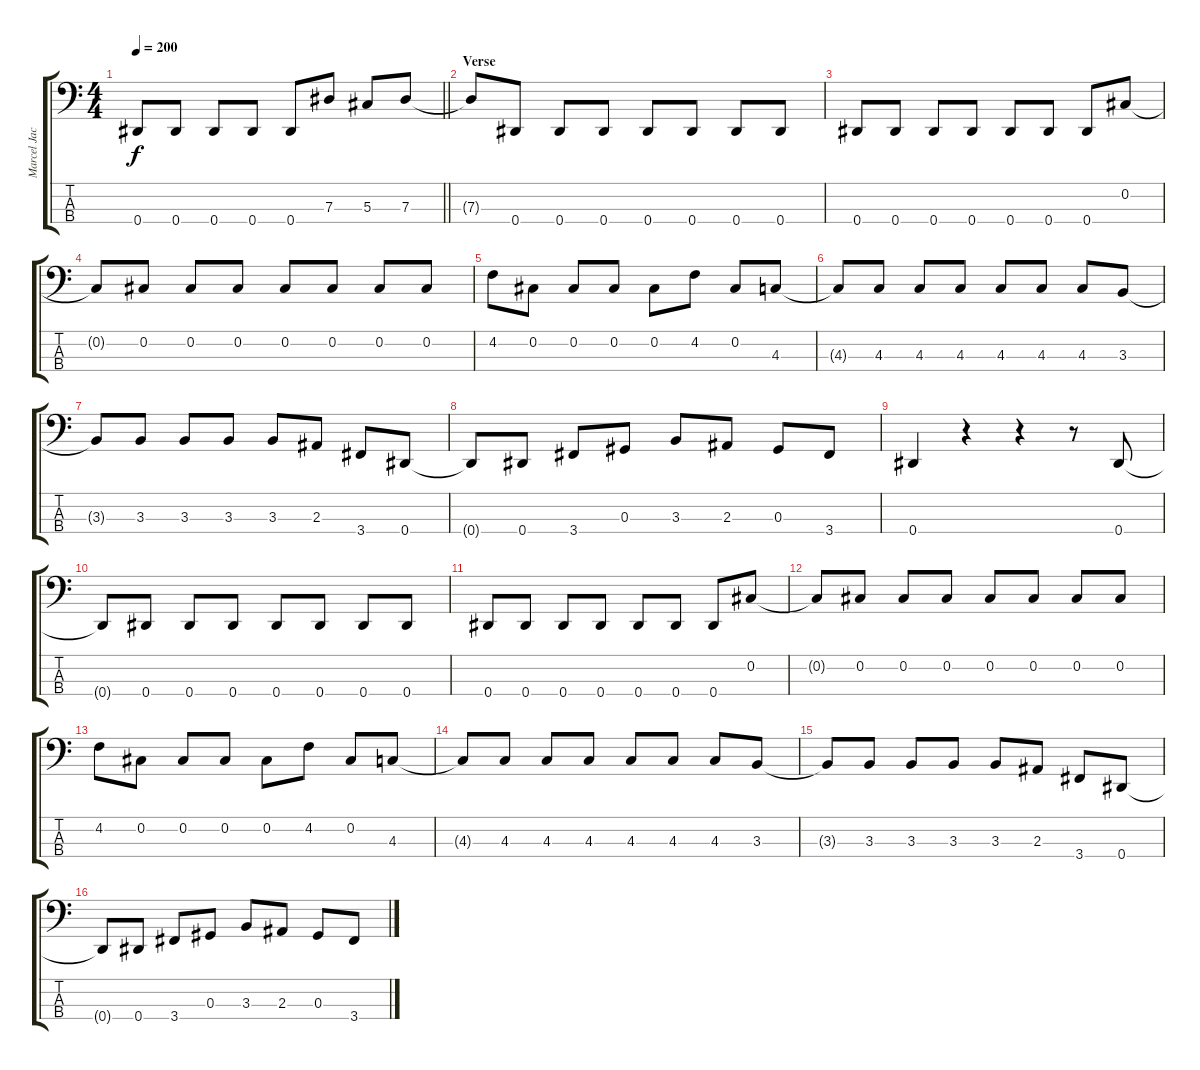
\track ("Marcel Jacob" "Marcel Jac") {instrument electricbasspick}
\staff {score tabs}
\tuning (Gb2 Db2 Ab1 Eb1) {hide}
\ts (4 4)
\tempo 200
\clef f4
\barLineRight lightlight
\ks c
0.4.8{dy f} 0.4.8 0.4.8 0.4.8 0.4.8 7.3.8 5.3.8 7.3.8 |
\section ("" "Verse")
7.3{t}.8 0.4.8 0.4.8 0.4.8 0.4.8 0.4.8 0.4.8 0.4.8 |
0.4.8 0.4.8 0.4.8 0.4.8 0.4.8 0.4.8 0.4.8 0.2.8 |
0.2{t}.8 0.2.8 0.2.8 0.2.8 0.2.8 0.2.8 0.2.8 0.2.8 |
4.2.8 0.2.8 0.2.8 0.2.8 0.2.8 4.2.8 0.2.8 4.3.8 |
4.3{t}.8 4.3.8 4.3.8 4.3.8 4.3.8 4.3.8 4.3.8 3.3.8 |
3.3{t}.8 3.3.8 3.3.8 3.3.8 3.3.8 2.3.8 3.4.8 0.4.8 |
0.4{t}.8 0.4.8 3.4.8 0.3.8 3.3.8 2.3.8 0.3.8 3.4.8 |
0.4.4 r.4 r.4 r.8 0.4.8 |
0.4{t}.8 0.4.8 0.4.8 0.4.8 0.4.8 0.4.8 0.4.8 0.4.8 |
0.4.8 0.4.8 0.4.8 0.4.8 0.4.8 0.4.8 0.4.8 0.2.8 |
0.2{t}.8 0.2.8 0.2.8 0.2.8 0.2.8 0.2.8 0.2.8 0.2.8 |
4.2.8 0.2.8 0.2.8 0.2.8 0.2.8 4.2.8 0.2.8 4.3.8 |
4.3{t}.8 4.3.8 4.3.8 4.3.8 4.3.8 4.3.8 4.3.8 3.3.8 |
3.3{t}.8 3.3.8 3.3.8 3.3.8 3.3.8 2.3.8 3.4.8 0.4.8 |
0.4{t}.8 0.4.8 3.4.8 0.3.8 3.3.8 2.3.8 0.3.8 3.4.8
